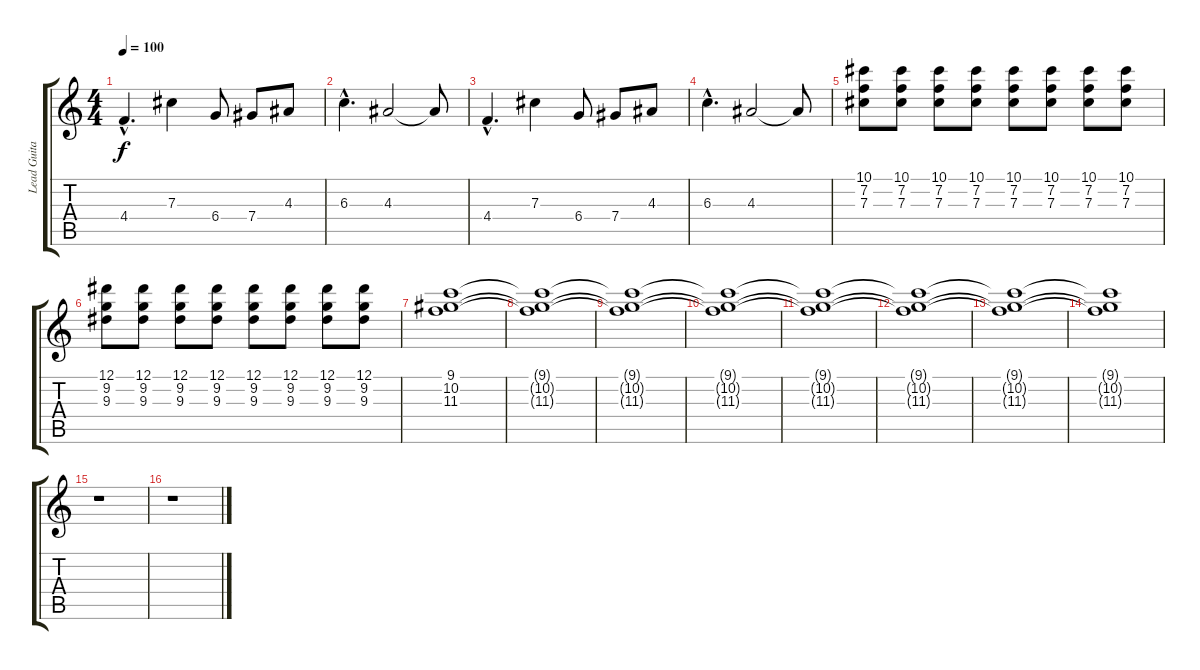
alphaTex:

\track ("Lead Guitar" "Lead Guita") {instrument overdrivenguitar}
\staff {score tabs}
\tuning (Eb4 Bb3 Gb3 Db3 Ab2 Eb2) {hide}
\ts (4 4)
\tempo 100
\clef g2
\ks c
4.4{hac}.4{d dy f} 7.3.4 6.4.8 7.4.8 4.3.8 |
6.3{hac}.4{d} 4.3.2 4.3{t}.8 |
4.4{hac}.4{d} 7.3.4 6.4.8 7.4.8 4.3.8 |
6.3{hac}.4{d} 4.3.2 4.3{t}.8 |
(10.1 7.2 7.3).8{volume 8} (10.1 7.2 7.3).8 (10.1 7.2 7.3).8 (10.1 7.2 7.3).8 (10.1 7.2 7.3).8 (10.1 7.2 7.3).8 (10.1 7.2 7.3).8 (10.1 7.2 7.3).8 |
(12.1 9.2 9.3).8 (12.1 9.2 9.3).8 (12.1 9.2 9.3).8 (12.1 9.2 9.3).8 (12.1 9.2 9.3).8 (12.1 9.2 9.3).8 (12.1 9.2 9.3).8 (12.1 9.2 9.3).8 |
(9.1 10.2 11.3).1 |
(9.1{t} 10.2{t} 11.3{t}).1 |
(9.1{t} 10.2{t} 11.3{t}).1 |
(9.1{t} 10.2{t} 11.3{t}).1 |
(9.1{t} 10.2{t} 11.3{t}).1 |
(9.1{t} 10.2{t} 11.3{t}).1 |
(9.1{t} 10.2{t} 11.3{t}).1 |
(9.1{t} 10.2{t} 11.3{t}).1 |
r.1 |
r.1
